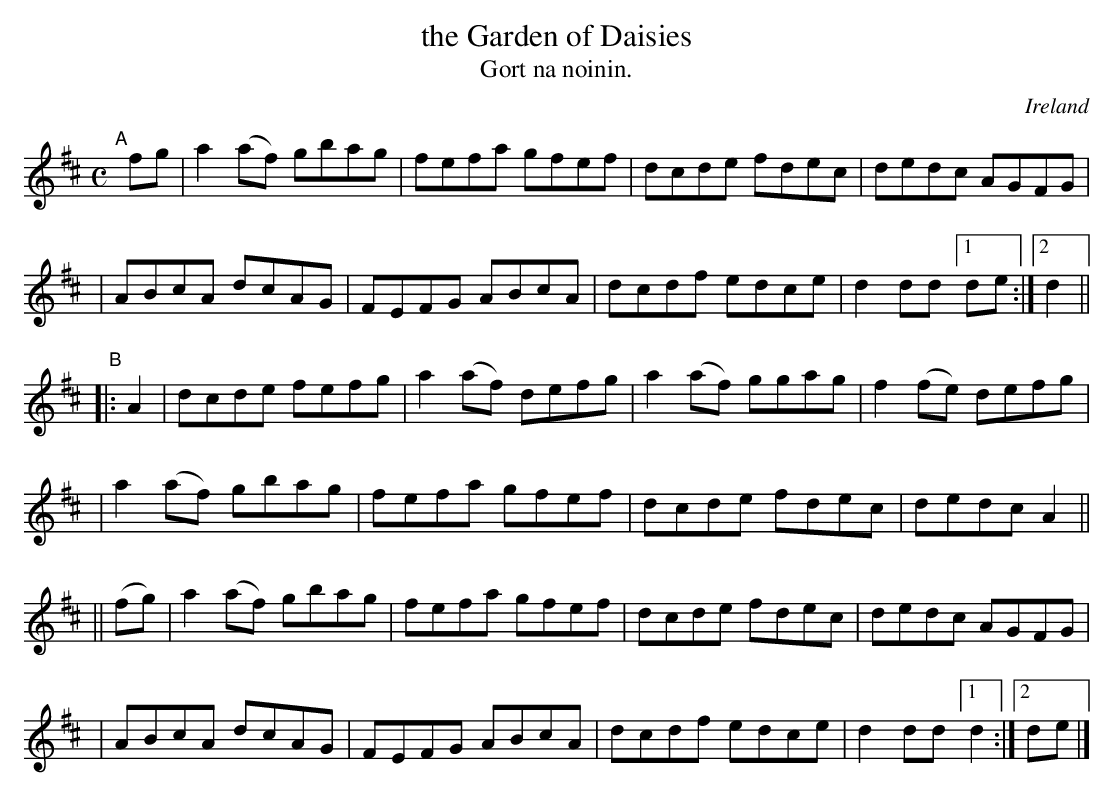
X:1
T: the Garden of Daisies
T: Gort na noinin.
O: Ireland
M: C
L: 1/8
K: D
"^A"[|] fg \
| a2(af) gbag | fefa gfef | dcde fdec | dedc AGFG |
| ABcA dcAG | FEFG ABcA | dcdf edce | d2dd [1 de :|[2 d2 ||
"^B"|: A2 \
| dcde fefg | a2(af) defg | a2(af) ggag | f2(fe) defg |
| a2(af) gbag | fefa gfef | dcde fdec | dedc A2 ||
|| (fg) \
| a2(af) gbag | fefa gfef | dcde fdec | dedc AGFG |
| ABcA dcAG | FEFG ABcA | dcdf edce | d2dd [1 d2 :|[2 de |]
